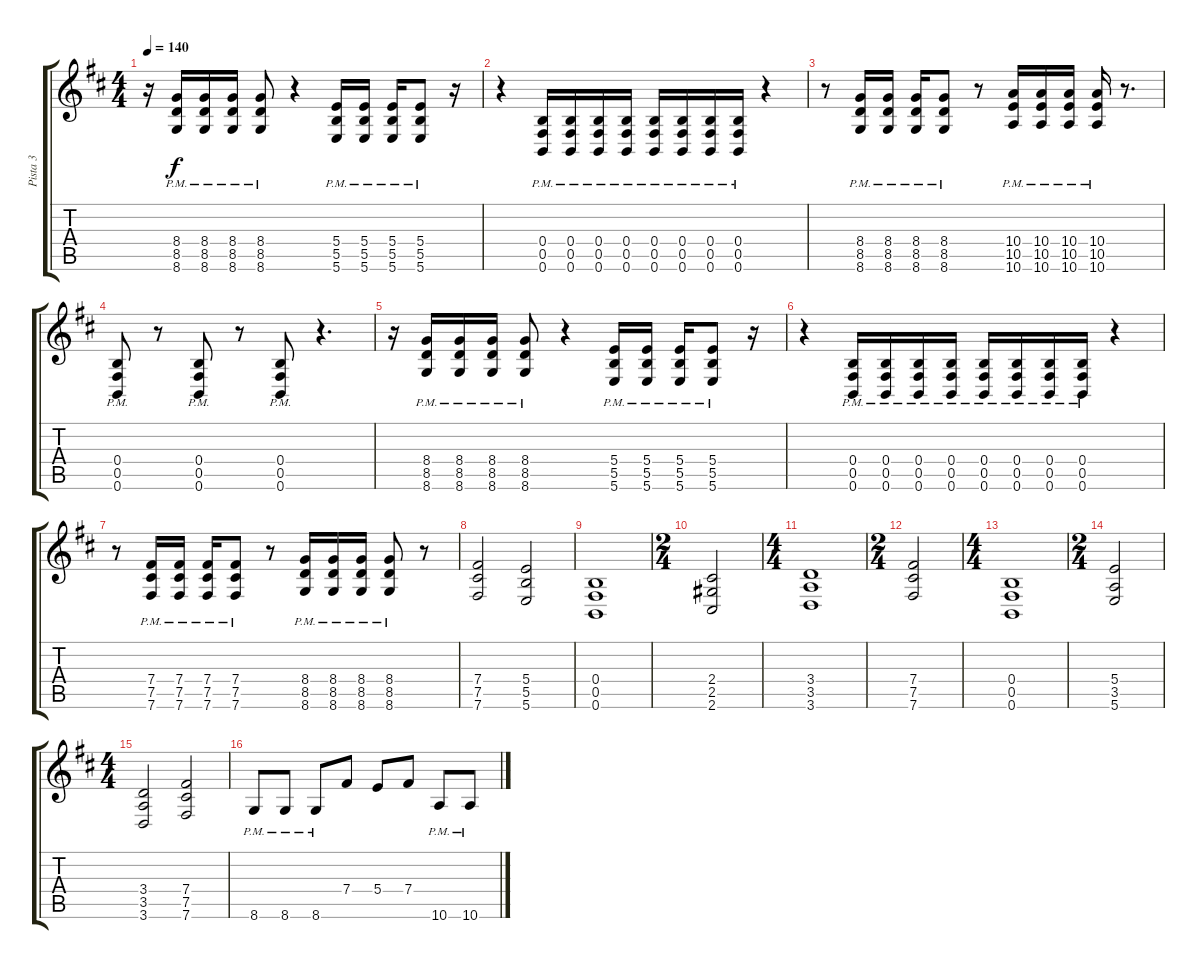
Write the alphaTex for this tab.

\track ("Pista 3" "Pista 3") {instrument distortionguitar}
\staff {score tabs}
\tuning (Db4 Ab3 E3 B2 Gb2 B1) {hide}
\ts (4 4)
\tempo 140
\clef g2
\ks bminor
r.16{dy f} (8.4{pm} 8.5{pm} 8.6).16 (8.4{pm} 8.5{pm} 8.6{pm}).16 (8.4{pm} 8.5{pm} 8.6{pm}).16 (8.4{pm} 8.5{pm} 8.6{pm}).8 r.4 (5.4{pm} 5.5{pm} 5.6{pm}).16 (5.4{pm} 5.5{pm} 5.6{pm}).16 (5.4{pm} 5.5{pm} 5.6{pm}).16 (5.4{pm} 5.5{pm} 5.6{pm}).8 r.16 |
r.4 (0.4{pm} 0.5{pm} 0.6{pm}).16 (0.4{pm} 0.5{pm} 0.6{pm}).16 (0.4{pm} 0.5{pm} 0.6{pm}).16 (0.4{pm} 0.5{pm} 0.6{pm}).16 (0.4{pm} 0.5{pm} 0.6{pm}).16 (0.4{pm} 0.5{pm} 0.6{pm}).16 (0.4{pm} 0.5{pm} 0.6{pm}).16 (0.4{pm} 0.5{pm} 0.6{pm}).16 r.4 |
r.8 (8.4{pm} 8.5{pm} 8.6{pm}).16 (8.4{pm} 8.5{pm} 8.6{pm}).16 (8.4{pm} 8.5{pm} 8.6{pm}).16 (8.4{pm} 8.5{pm} 8.6{pm}).8 r.8 (10.4{pm} 10.5 10.6).16 (10.4{pm} 10.5 10.6).16 (10.4{pm} 10.5 10.6).16 (10.4{pm} 10.5 10.6).16 r.8{d} |
(0.4{pm} 0.5{pm} 0.6{pm}).8 r.8 (0.4{pm} 0.5{pm} 0.6{pm}).8 r.8 (0.4{pm} 0.5{pm} 0.6{pm}).8 r.4{d} |
r.16 (8.4{pm} 8.5{pm} 8.6{pm}).16 (8.4{pm} 8.5{pm} 8.6{pm}).16 (8.4{pm} 8.5{pm} 8.6{pm}).16 (8.4{pm} 8.5{pm} 8.6{pm}).8 r.4 (5.4{pm} 5.5{pm} 5.6{pm}).16 (5.4{pm} 5.5{pm} 5.6{pm}).16 (5.4{pm} 5.5{pm} 5.6{pm}).16 (5.4{pm} 5.5{pm} 5.6{pm}).8 r.16 |
r.4 (0.4{pm} 0.5{pm} 0.6{pm}).16 (0.4{pm} 0.5{pm} 0.6{pm}).16 (0.4{pm} 0.5{pm} 0.6{pm}).16 (0.4{pm} 0.5{pm} 0.6{pm}).16 (0.4{pm} 0.5{pm} 0.6{pm}).16 (0.4{pm} 0.5{pm} 0.6{pm}).16 (0.4{pm} 0.5{pm} 0.6{pm}).16 (0.4{pm} 0.5{pm} 0.6{pm}).16 r.4 |
r.8 (7.4{pm} 7.5{pm} 7.6{pm}).16 (7.4{pm} 7.5{pm} 7.6{pm}).16 (7.4{pm} 7.5{pm} 7.6{pm}).16 (7.4{pm} 7.5{pm} 7.6{pm}).8 r.8 (8.4{pm} 8.5{pm} 8.6{pm}).16 (8.4{pm} 8.5{pm} 8.6{pm}).16 (8.4{pm} 8.5{pm} 8.6{pm}).16 (8.4{pm} 8.5{pm} 8.6{pm}).8 r.8 |
(7.4 7.5 7.6).2 (5.4 5.5 5.6).2 |
(0.4 0.5 0.6).1 |
\ts (2 4)
(2.4 2.5 2.6).2 |
\ts (4 4)
(3.4 3.5 3.6).1 |
\ts (2 4)
(7.4 7.5 7.6).2 |
\ts (4 4)
(0.4 0.5 0.6).1 |
\ts (2 4)
(5.4 3.5 5.6).2 |
\ts (4 4)
(3.4 3.5 3.6).2 (7.4 7.5 7.6).2 |
8.6{pm}.8 8.6{pm}.8 8.6{pm}.8 7.4.8 5.4.8 7.4.8 10.6{pm}.8 10.6{pm}.8
